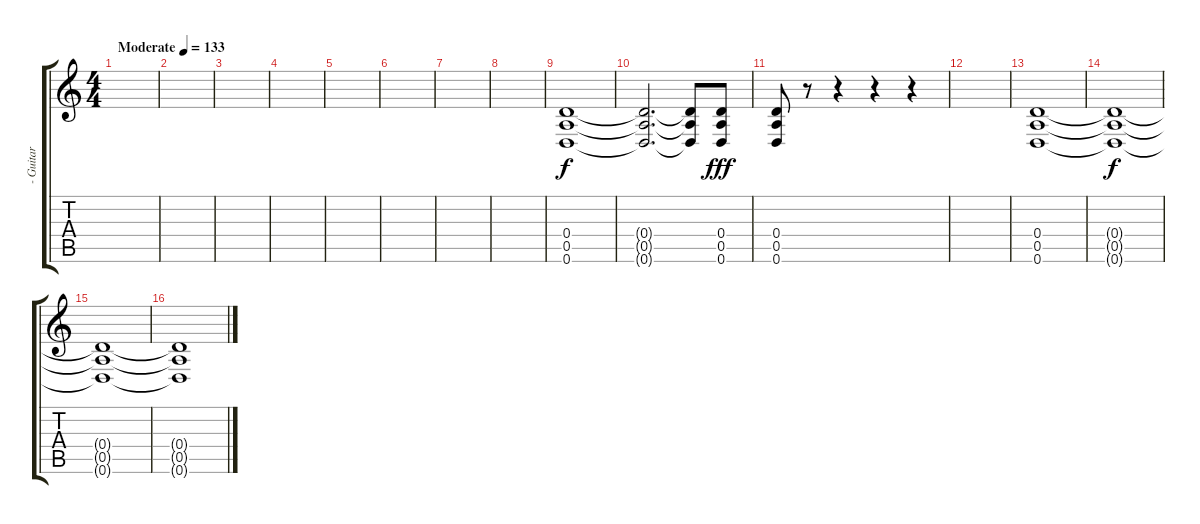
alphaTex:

\track (" - Guitar 2" " - Guitar ") {instrument distortionguitar}
\staff {score tabs}
\tuning (E4 B3 G3 D3 A2 D2) {hide}
\ts (4 4)
\tempo (133 "Moderate")
\clef g2
\ks c
|
|
|
|
|
|
|
|
(0.4 0.5 0.6).1 |
(0.4{t} 0.5{t} 0.6{t}).2{d dy f} (0.4{t} 0.5{t} 0.6{t}).8 (0.4 0.5 0.6).8{dy fff} |
(0.4 0.5 0.6).8 r.8 r.4 r.4 r.4 |
|
(0.4 0.5 0.6).1 |
(0.4{t} 0.5{t} 0.6{t}).1{dy f} |
(0.4{t} 0.5{t} 0.6{t}).1 |
(0.4{t} 0.5{t} 0.6{t}).1
